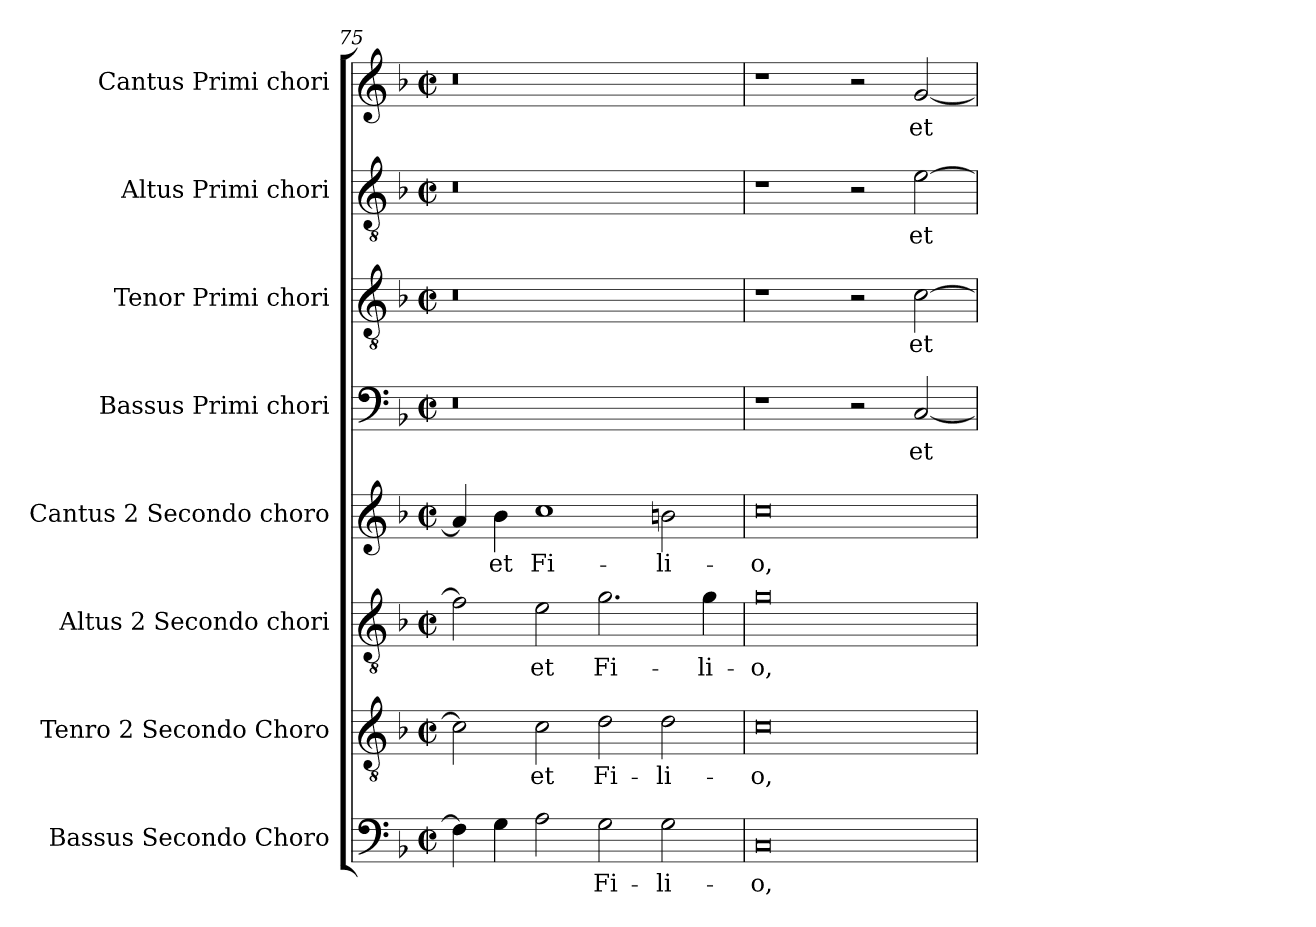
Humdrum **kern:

**kern	**text	**kern	**text	**kern	**text	**kern	**text	**kern	**text	**kern	**text	**kern	**text	**kern	**text
*part8	*part8	*part7	*part7	*part6	*part6	*part5	*part5	*part4	*part4	*part3	*part3	*part2	*part2	*part1	*part1
*staff8	*staff8	*staff7	*staff7	*staff6	*staff6	*staff5	*staff5	*staff4	*staff4	*staff3	*staff3	*staff2	*staff2	*staff1	*staff1
*I"Bassus  Secondo Choro	*	*I"Tenro 2  Secondo Choro	*	*I"Altus 2  Secondo chori	*	*I"Cantus 2  Secondo choro	*	*I"Bassus  Primi chori	*	*I"Tenor  Primi chori	*	*I"Altus  Primi chori	*	*I"Cantus  Primi chori	*
*I'Ch	*	*I'Ch	*	*I'Ch	*	*I'Ch	*	*I'Ch	*	*I'Ch	*	*I'Ch	*	*I'Ch	*
*clefF4	*	*clefGv2	*	*clefGv2	*	*clefG2	*	*clefF4	*	*clefGv2	*	*clefGv2	*	*clefG2	*
*k[b-]	*	*k[b-]	*	*k[b-]	*	*k[b-]	*	*k[b-]	*	*k[b-]	*	*k[b-]	*	*k[b-]	*
*F:	*	*F:	*	*F:	*	*F:	*	*F:	*	*F:	*	*F:	*	*F:	*
*M2/2	*	*M2/2	*	*M2/2	*	*M2/2	*	*M2/2	*	*M2/2	*	*M2/2	*	*M2/2	*
*met(c|)	*	*met(c|)	*	*met(c|)	*	*met(c|)	*	*met(c|)	*	*met(c|)	*	*met(c|)	*	*met(c|)	*
=75	=75	=75	=75	=75	=75	=75	=75	=75	=75	=75	=75	=75	=75	=75	=75
4F\]	.	2c\]	.	2f\]	.	4a/]	.	0r	.	0r	.	0r	.	0r	.
!	!	!	!	!	!	!	!LO:LY:b:cj	!	!	!	!	!	!	!	!
4G\	.	.	.	.	.	4b-\	et	.	.	.	.	.	.	.	.
!	!	!	!LO:LY:b:cj	!	!LO:LY:b:cj	!	!LO:LY:b:cj	!	!	!	!	!	!	!	!
2A\	.	2c\	et	2e\	et	1cc	Fi-	.	.	.	.	.	.	.	.
!	!LO:LY:b:cj	!	!LO:LY:b:cj	!	!LO:LY:b:cj	!	!	!	!	!	!	!	!	!	!
2G\	Fi-	2d\	Fi-	2.g\	Fi-	.	.	.	.	.	.	.	.	.	.
!	!LO:LY:b:cj	!	!LO:LY:b:cj	!	!	!	!LO:LY:b:cj	!	!	!	!	!	!	!	!
2G\	-li-	2d\	-li-	.	.	2b\	-li-	.	.	.	.	.	.	.	.
!	!	!	!	!	!LO:LY:b:cj	!	!	!	!	!	!	!	!	!	!
.	.	.	.	4g\	-li-	.	.	.	.	.	.	.	.	.	.
!!LO:PB:g=z
=76	=76	=76	=76	=76	=76	=76	=76	=76	=76	=76	=76	=76	=76	=76	=76
!	!LO:LY:b:rj	!	!LO:LY:b:rj	!	!LO:LY:b:rj	!	!LO:LY:b:rj	!	!	!	!	!	!	!	!
0C	-o,	0c	-o,	0g	-o,	0cc	-o,	1r	.	1r	.	1r	.	1r	.
.	.	.	.	.	.	.	.	2r	.	2r	.	2r	.	2r	.
!	!	!	!	!	!	!	!	!	!LO:LY:b:cj	!	!LO:LY:b:cj	!	!LO:LY:b:cj	!	!LO:LY:b:cj
.	.	.	.	.	.	.	.	[<2C/	et	[>2c\	et	[>2e\	et	[<2g/	et
=	=	=	=	=	=	=	=	=	=	=	=	=	=	=	=
*-	*-	*-	*-	*-	*-	*-	*-	*-	*-	*-	*-	*-	*-	*-	*-
